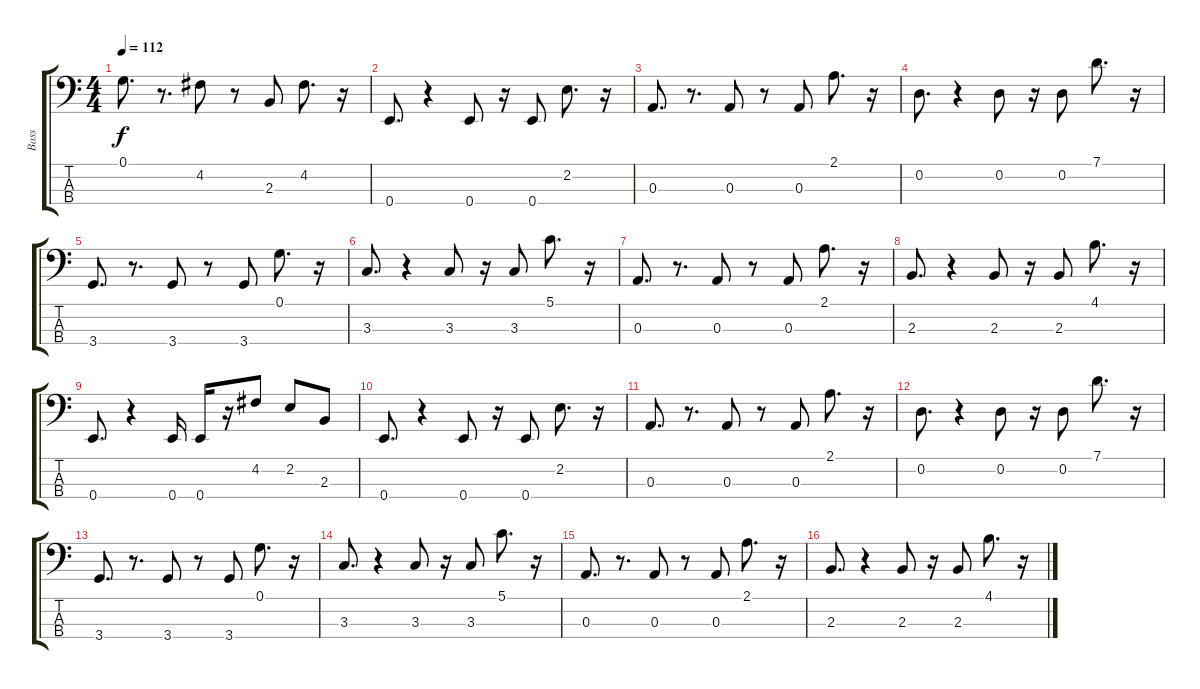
\track ("Bass" "Bass") {instrument electricbassfinger}
\staff {score tabs}
\tuning (G2 D2 A1 E1) {hide}
\ts (4 4)
\tempo 112
\clef f4
\ks c
0.1.8{d dy f} r.8{d} 4.2.8 r.8 2.3.8 4.2.8{d} r.16 |
0.4.8{d} r.4 0.4.8 r.16 0.4.8 2.2.8{d} r.16 |
0.3.8{d} r.8{d} 0.3.8 r.8 0.3.8 2.1.8{d} r.16 |
0.2.8{d} r.4 0.2.8 r.16 0.2.8 7.1.8{d} r.16 |
3.4.8{d} r.8{d} 3.4.8 r.8 3.4.8 0.1.8{d} r.16 |
3.3.8{d} r.4 3.3.8 r.16 3.3.8 5.1.8{d} r.16 |
0.3.8{d} r.8{d} 0.3.8 r.8 0.3.8 2.1.8{d} r.16 |
2.3.8{d} r.4 2.3.8 r.16 2.3.8 4.1.8{d} r.16 |
0.4.8{d} r.4 0.4.16 0.4.16 r.16 4.2.8 2.2.8 2.3.8 |
0.4.8{d} r.4 0.4.8 r.16 0.4.8 2.2.8{d} r.16 |
0.3.8{d} r.8{d} 0.3.8 r.8 0.3.8 2.1.8{d} r.16 |
0.2.8{d} r.4 0.2.8 r.16 0.2.8 7.1.8{d} r.16 |
3.4.8{d} r.8{d} 3.4.8 r.8 3.4.8 0.1.8{d} r.16 |
3.3.8{d} r.4 3.3.8 r.16 3.3.8 5.1.8{d} r.16 |
0.3.8{d} r.8{d} 0.3.8 r.8 0.3.8 2.1.8{d} r.16 |
2.3.8{d} r.4 2.3.8 r.16 2.3.8 4.1.8{d} r.16
